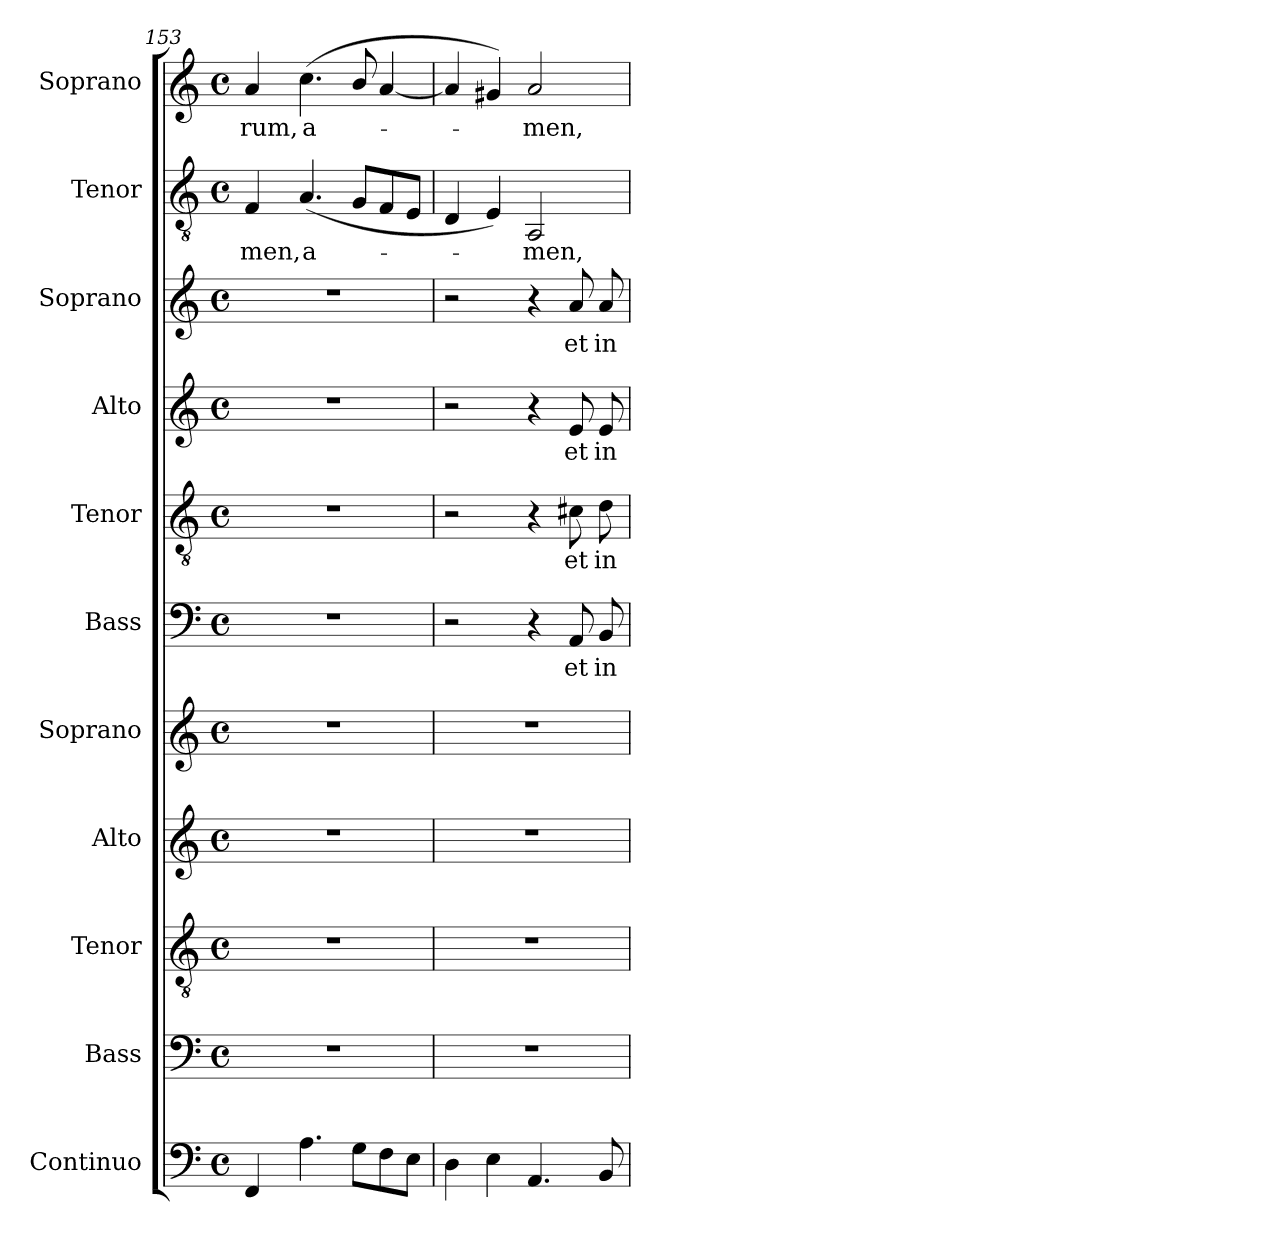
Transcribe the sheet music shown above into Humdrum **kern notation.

**kern	**kern	**kern	**kern	**kern	**kern	**text	**kern	**text	**kern	**text	**kern	**text	**kern	**text	**kern	**text
*part11	*part10	*part9	*part8	*part7	*part6	*part6	*part5	*part5	*part4	*part4	*part3	*part3	*part2	*part2	*part1	*part1
*staff11	*staff10	*staff9	*staff8	*staff7	*staff6	*staff6	*staff5	*staff5	*staff4	*staff4	*staff3	*staff3	*staff2	*staff2	*staff1	*staff1
*I"Continuo	*I"Bass	*I"Tenor	*I"Alto	*I"Soprano	*I"Bass	*	*I"Tenor	*	*I"Alto	*	*I"Soprano	*	*I"Tenor	*	*I"Soprano	*
*I'Cont.	*I'B.	*I'T.	*I'A.	*I'S.	*I'B.	*	*I'T.	*	*I'A.	*	*I'S.	*	*I'T.	*	*I'S.	*
*clefF4	*clefF4	*clefGv2	*clefG2	*clefG2	*clefF4	*	*clefGv2	*	*clefG2	*	*clefG2	*	*clefGv2	*	*clefG2	*
*	*	*ITrd7c12	*	*	*	*	*ITrd7c12	*	*	*	*	*	*ITrd7c12	*	*	*
*k[]	*k[]	*k[]	*k[]	*k[]	*k[]	*	*k[]	*	*k[]	*	*k[]	*	*k[]	*	*k[]	*
*C:	*C:	*C:	*C:	*C:	*C:	*	*C:	*	*C:	*	*C:	*	*C:	*	*C:	*
*M4/4	*M4/4	*M4/4	*M4/4	*M4/4	*M4/4	*	*M4/4	*	*M4/4	*	*M4/4	*	*M4/4	*	*M4/4	*
*met(c)	*met(c)	*met(c)	*met(c)	*met(c)	*met(c)	*	*met(c)	*	*met(c)	*	*met(c)	*	*met(c)	*	*met(c)	*
=153	=153	=153	=153	=153	=153	=153	=153	=153	=153	=153	=153	=153	=153	=153	=153	=153
!	!	!	!	!	!	!	!	!	!	!	!	!	!	!LO:LY:b:color=#000000	!	!
!	!	!	!	!	!	!	!	!	!	!	!	!	!	!	!	!LO:LY:b:color=#000000
4FFi/	1r	1r	1r	1r	1r	.	1r	.	1r	.	1r	.	4FFi/	-men,	4ai/	-rum,
!	!	!	!	!	!	!	!	!	!	!	!	!	!	!LO:LY:b:color=#000000	!	!
!	!	!	!	!	!	!	!	!	!	!	!	!	!	!	!	!LO:LY:b:color=#000000
4.Ai\	.	.	.	.	.	.	.	.	.	.	.	.	(4.AAi/	a-	(4.cci\	a-
8Gi\L	.	.	.	.	.	.	.	.	.	.	.	.	8GGi/L	.	8bi/	.
8Fi\	.	.	.	.	.	.	.	.	.	.	.	.	8FFi/	.	[4ai/	.
8Ei\J	.	.	.	.	.	.	.	.	.	.	.	.	8EEi/J	.	.	.
=154	=154	=154	=154	=154	=154	=154	=154	=154	=154	=154	=154	=154	=154	=154	=154	=154
4Di\	1r	1r	1r	1r	2r	.	2r	.	2r	.	2r	.	4DDi/	.	4ai/]	.
4Ei\	.	.	.	.	.	.	.	.	.	.	.	.	4EEi/)	.	4g#Xi/)	.
!	!	!	!	!	!	!	!	!	!	!	!	!	!	!LO:LY:b:color=#000000	!	!
!	!	!	!	!	!	!	!	!	!	!	!	!	!	!	!	!LO:LY:b:color=#000000
4.AAi/	.	.	.	.	4r	.	4r	.	4r	.	4r	.	2AAAi/	-men,	2ai/	-men,
!	!	!	!	!	!	!LO:LY:b:color=#000000	!	!	!	!	!	!	!	!	!	!
!	!	!	!	!	!	!	!	!LO:LY:b:color=#000000	!	!	!	!	!	!	!	!
!	!	!	!	!	!	!	!	!	!	!LO:LY:b:color=#000000	!	!	!	!	!	!
!	!	!	!	!	!	!	!	!	!	!	!	!LO:LY:b:color=#000000	!	!	!	!
.	.	.	.	.	8AAi/	et	8C#Xi\	et	8ei/	et	8ai/	et	.	.	.	.
!	!	!	!	!	!	!LO:LY:b:color=#000000	!	!	!	!	!	!	!	!	!	!
!	!	!	!	!	!	!	!	!LO:LY:b:color=#000000	!	!	!	!	!	!	!	!
!	!	!	!	!	!	!	!	!	!	!LO:LY:b:color=#000000	!	!	!	!	!	!
!	!	!	!	!	!	!	!	!	!	!	!	!LO:LY:b:color=#000000	!	!	!	!
8BBi/	.	.	.	.	8BBi/	in	8Di\	in	8ei/	in	8ai/	in	.	.	.	.
=	=	=	=	=	=	=	=	=	=	=	=	=	=	=	=	=
*-	*-	*-	*-	*-	*-	*-	*-	*-	*-	*-	*-	*-	*-	*-	*-	*-
